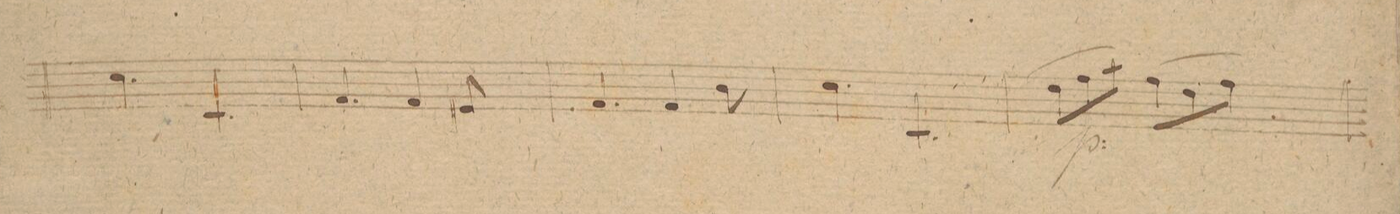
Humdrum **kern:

**kern	**dynam
*I"Baſso	*
*clefF4	*
*k[]	*
*M6/8	*
4.E\	.
4.EE/	.
=37	=37
4.AA/	.
4AA/	.
8GG#X/	.
=38	=38
4.AA/	.
4AA/	.
8D\	.
=39	=39
4.E\	.
4.EE/	.
=40	=40
(8F\L	p
8A\	.
8c\J)	.
(8A\L	.
8F\	.
8A\J)	.
=41	=41
*-	*-
